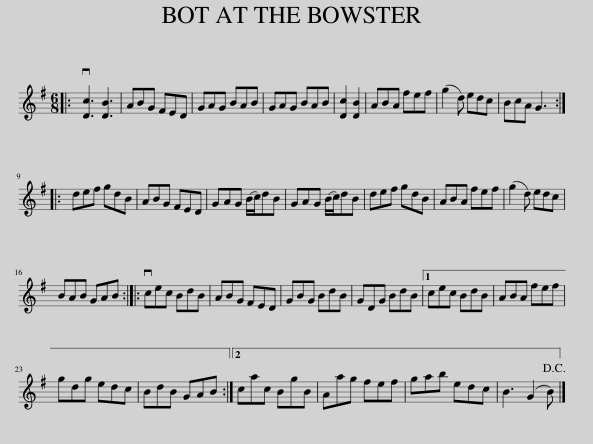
X:1
L:1/8
M:6/8
I:linebreak $
K:G
V:1 treble
V:1
|: v[Dc]3 [DB]3 | ABG FED | GAG BAB | GAG BAB | [Dc]2 [DB]2 | %5
 ABA fef | (g2 d) edc | BcA G3 ::$ def gdB | ABG FED | %10
 GAG (B/c/)dB | GAG (B/c/)dB | def gdB | ABA fef | (g2 d) edc |$ %15
 BAB GAB :: vcec BdB | ABG FED | GBG BdB | GDG BdB |1 %20
 cec BdB | ABA fef |$ gdg edc | BdB GAB :|2 cac BgB | %25
 Aag fef | gab edc | B3 (G2 B)!D.C.! |] %28
